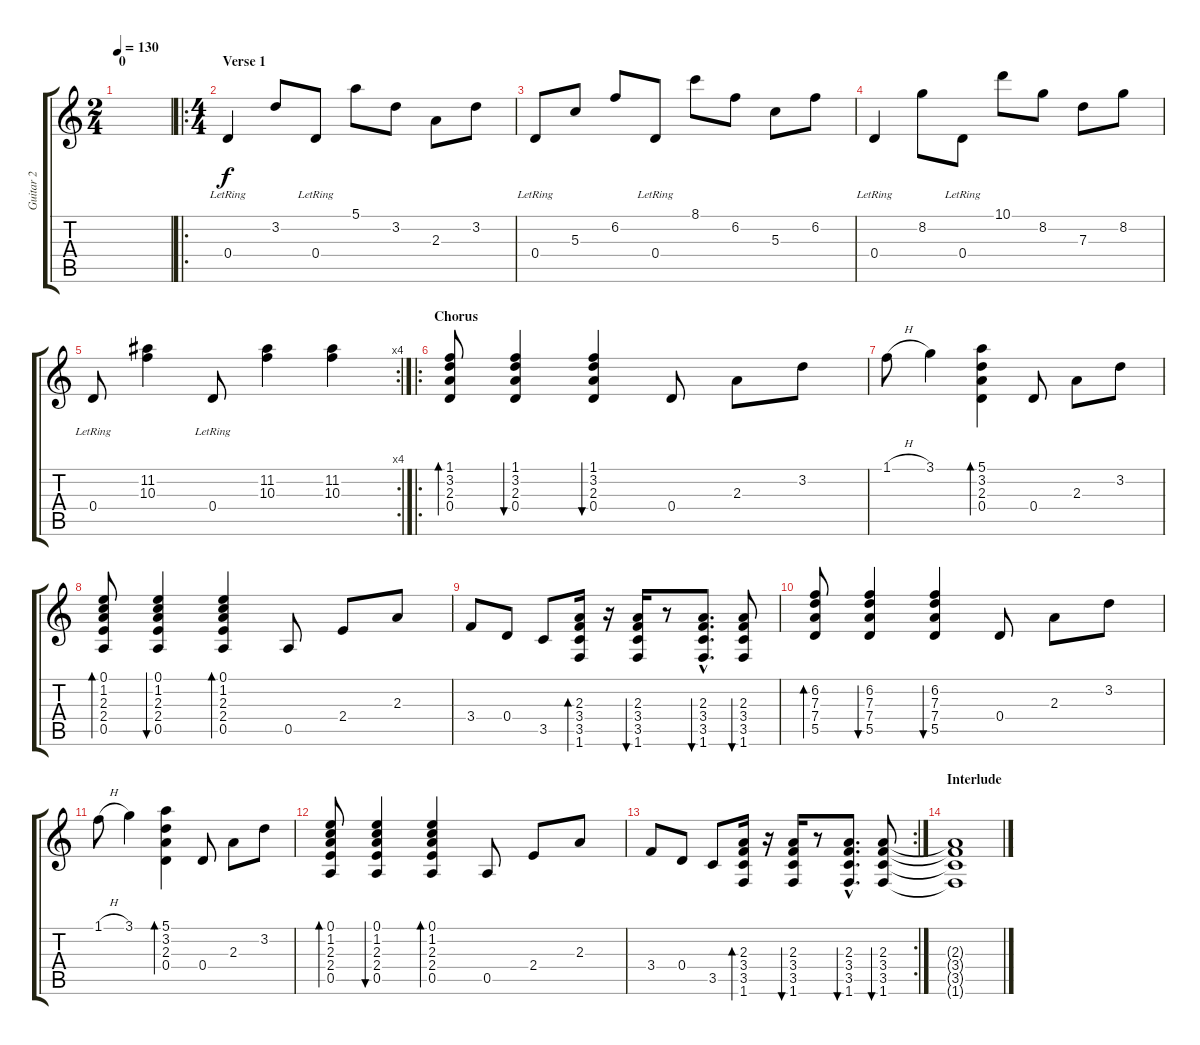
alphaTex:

\track ("Guitar 2" "Guitar 2") {instrument electricguitarjazz}
\staff {score tabs}
\tuning (E4 B3 G3 D3 A2 E2) {hide}
\ts (2 4)
\section ("" "0")
\tempo 130
\clef g2
\ks c
|
\ro
\ts (4 4)
\section ("" "Verse 1")
0.4{lr}.4 3.2.8 0.4{lr}.8 5.1.8 3.2.8 2.3.8 3.2.8 |
0.4{lr}.8 5.3.8 6.2.8 0.4{lr}.8 8.1.8 6.2.8 5.3.8 6.2.8 |
0.4{lr}.4 8.2.8 0.4{lr}.8 10.1.8 8.2.8 7.3.8 8.2.8 |
\rc 4
0.4{lr}.8 (11.2 10.3).4 0.4{lr}.8 (11.2 10.3).4 (11.2 10.3).4 |
\ro
\section ("" "Chorus")
(1.1 3.2 2.3 0.4).8{bd 30 volume 11 instrument electricguitarclean} (1.1 3.2 2.3 0.4).4{bu 30} (1.1 3.2 2.3 0.4).4{bu 30} 0.4.8 2.3.8 3.2.8 |
1.1{h}.8 3.1.4 (5.1 3.2 2.3 0.4).4{bd 30} 0.4.8 2.3.8 3.2.8 |
(0.1 1.2 2.3 2.4 0.5).8{bd 30} (0.1 1.2 2.3 2.4 0.5).4{bu 30} (0.1 1.2 2.3 2.4 0.5).4{bd 30} 0.5.8 2.4.8 2.3.8 |
3.4.8 0.4.8 3.5.8 (2.3 3.4 3.5 1.6).16{bd 30} r.16 (2.3 3.4 3.5 1.6).16{bu 30} r.8 (2.3{hac} 3.4{hac} 3.5{hac} 1.6{hac}).8{d bu 30} (2.3 3.4 3.5 1.6).8{bu 30} |
(6.2 7.3 7.4 5.5).8{bd 30} (6.2 7.3 7.4 5.5).4{bu 30} (6.2 7.3 7.4 5.5).4{bu 30} 0.4.8 2.3.8 3.2.8 |
1.1{h}.8 3.1.4 (5.1 3.2 2.3 0.4).4{bd 30} 0.4.8 2.3.8 3.2.8 |
(0.1 1.2 2.3 2.4 0.5).8{bd 30} (0.1 1.2 2.3 2.4 0.5).4{bu 30} (0.1 1.2 2.3 2.4 0.5).4{bd 30} 0.5.8 2.4.8 2.3.8 |
\rc 2
3.4.8 0.4.8 3.5.8 (2.3 3.4 3.5 1.6).16{bd 30} r.16 (2.3 3.4 3.5 1.6).16{bu 30} r.8 (2.3{hac} 3.4{hac} 3.5{hac} 1.6{hac}).8{d bu 30} (2.3 3.4 3.5 1.6).8{bu 30} |
\section ("" "Interlude")
(2.3{t} 3.4{t} 3.5{t} 1.6{t}).1
